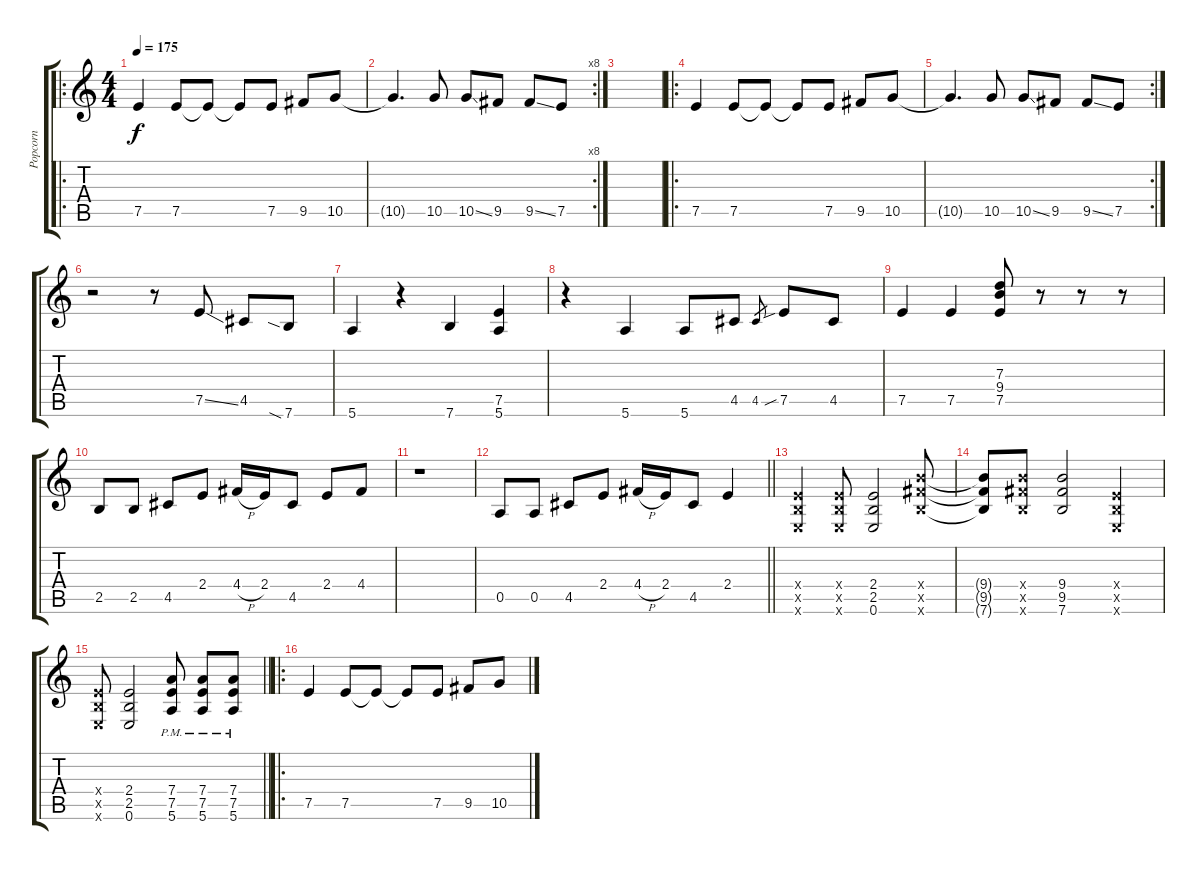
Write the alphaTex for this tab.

\track ("Popcorn " "Popcorn ") {instrument distortionguitar}
\staff {score tabs}
\tuning (E4 B3 G3 D3 A2 E2) {hide}
\ro
\ts (4 4)
\tempo 175
\clef g2
\ks c
7.5.4{dy f} 7.5.8 7.5{t}.8 7.5{t}.8 7.5.8 9.5.8 10.5.8 |
\rc 8
10.5{t}.4{d} 10.5.8 10.5{ss}.8 9.5.8 9.5{ss}.8 7.5.8 |
|
\ro
7.5.4 7.5.8 7.5{t}.8 7.5{t}.8 7.5.8 9.5.8 10.5.8 |
\rc 2
10.5{t}.4{d} 10.5.8 10.5{ss}.8 9.5.8 9.5{ss}.8 7.5.8 |
r.2 r.8 7.5{ss}.8 4.5.8 7.6{sia}.8 |
5.6.4 r.4 7.6.4 (7.5 5.6).4 |
r.4 5.6.4 5.6.8 4.5.8 4.5.8{gr} 7.5{sib}.8 4.5.8 |
7.5.4 7.5.4 (7.3 9.4 7.5).8 r.8 r.8 r.8 |
2.5.8 2.5.8 4.5.8 2.4.8 4.4{h}.16 2.4.16 4.5.8 2.4.8 4.4.8 |
r.1 |
\barLineRight lightlight
0.5.8 0.5.8 4.5.8 2.4.8 4.4{h}.16 2.4.16 4.5.8 2.4.4 |
(2.4{x} 2.5{x} 0.6{x}).4 (2.4{x} 2.5{x} 0.6{x}).8 (2.4 2.5 0.6).2 (9.4{x} 9.5{x} 7.6{x}).8 |
(9.4{t} 9.5{t} 7.6{t}).8 (9.4{x} 9.5{x} 7.6{x}).8 (9.4 9.5 7.6).2 (2.4{x} 2.5{x} 0.6{x}).4 |
\barLineRight lightlight
(2.4{x} 2.5{x} 0.6{x}).8 (2.4 2.5 0.6).2 (7.4{pm} 7.5{pm} 5.6{pm}).8 (7.4{pm} 7.5{pm} 5.6{pm}).8 (7.4{pm} 7.5{pm} 5.6{pm}).8 |
\ro
7.5.4 7.5.8 7.5{t}.8 7.5{t}.8 7.5.8 9.5.8 10.5.8
